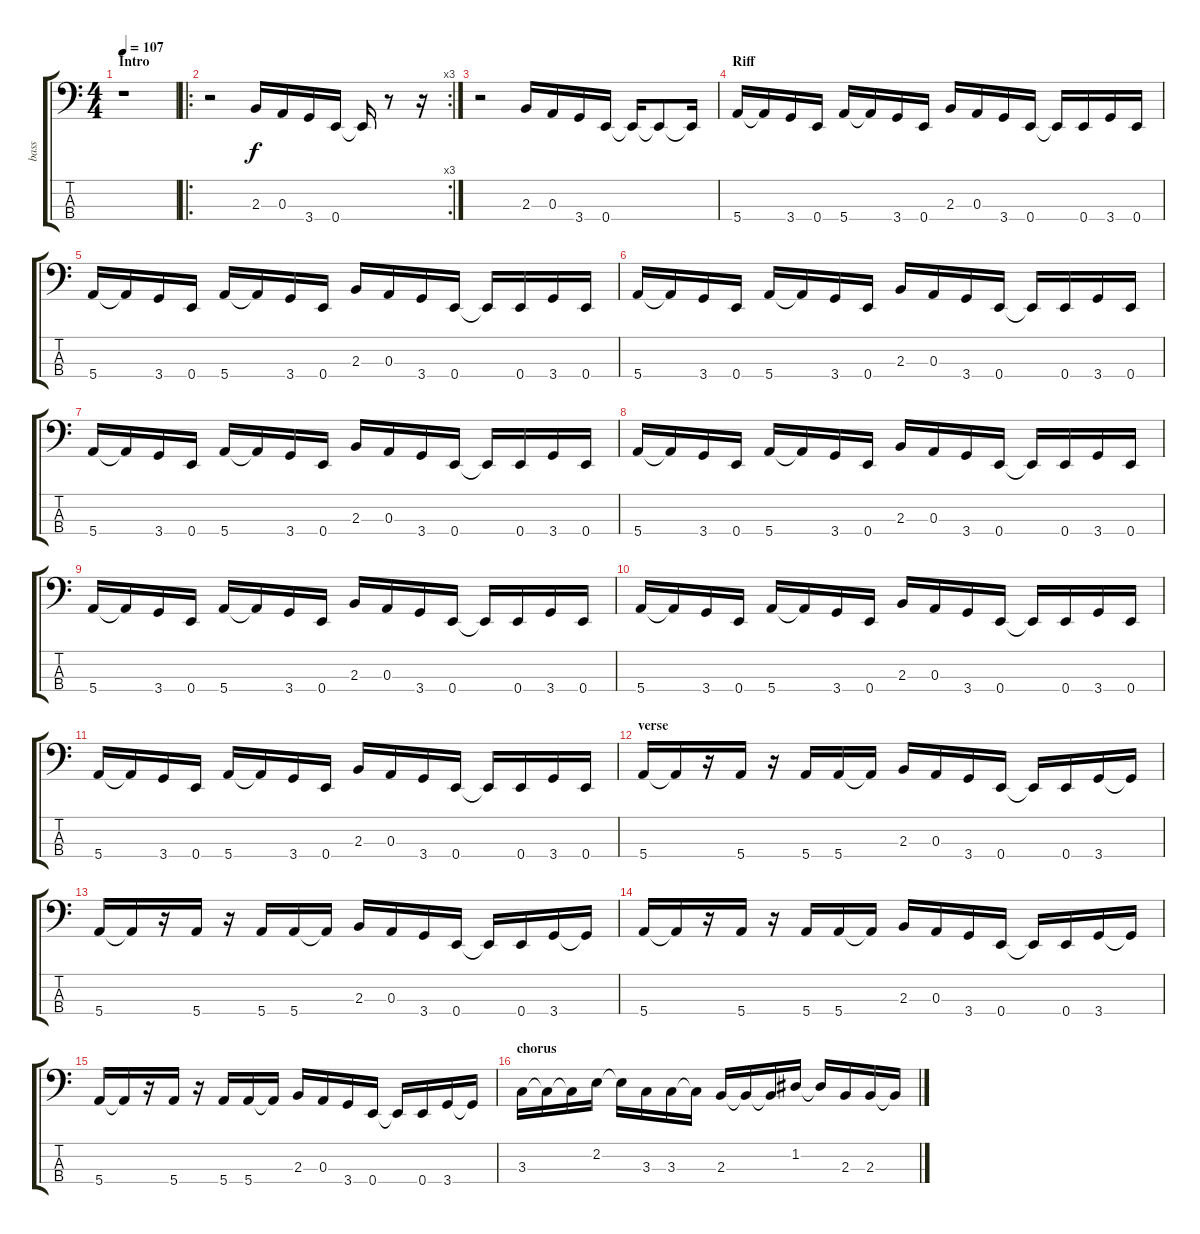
\track ("bass" "bass") {instrument electricbasspick}
\staff {score tabs}
\tuning (G2 D2 A1 E1) {hide}
\ts (4 4)
\section ("" "Intro")
\tempo 107
\clef f4
\ks c
r.1{dy f instrument electricbasspick} |
\ro
\rc 3
r.2 2.3.16 0.3.16 3.4.16 0.4.16 0.4{t}.16 r.8 r.16 |
r.2 2.3.16 0.3.16 3.4.16 0.4.16 0.4{t}.16 0.4{t}.8 0.4{t}.16 |
\section ("" "Riff")
5.4.16 5.4{t}.16 3.4.16 0.4.16 5.4.16 5.4{t}.16 3.4.16 0.4.16 2.3.16 0.3.16 3.4.16 0.4.16 0.4{t}.16 0.4.16 3.4.16 0.4.16 |
5.4.16 5.4{t}.16 3.4.16 0.4.16 5.4.16 5.4{t}.16 3.4.16 0.4.16 2.3.16 0.3.16 3.4.16 0.4.16 0.4{t}.16 0.4.16 3.4.16 0.4.16 |
5.4.16 5.4{t}.16 3.4.16 0.4.16 5.4.16 5.4{t}.16 3.4.16 0.4.16 2.3.16 0.3.16 3.4.16 0.4.16 0.4{t}.16 0.4.16 3.4.16 0.4.16 |
5.4.16 5.4{t}.16 3.4.16 0.4.16 5.4.16 5.4{t}.16 3.4.16 0.4.16 2.3.16 0.3.16 3.4.16 0.4.16 0.4{t}.16 0.4.16 3.4.16 0.4.16 |
5.4.16 5.4{t}.16 3.4.16 0.4.16 5.4.16 5.4{t}.16 3.4.16 0.4.16 2.3.16 0.3.16 3.4.16 0.4.16 0.4{t}.16 0.4.16 3.4.16 0.4.16 |
5.4.16 5.4{t}.16 3.4.16 0.4.16 5.4.16 5.4{t}.16 3.4.16 0.4.16 2.3.16 0.3.16 3.4.16 0.4.16 0.4{t}.16 0.4.16 3.4.16 0.4.16 |
5.4.16 5.4{t}.16 3.4.16 0.4.16 5.4.16 5.4{t}.16 3.4.16 0.4.16 2.3.16 0.3.16 3.4.16 0.4.16 0.4{t}.16 0.4.16 3.4.16 0.4.16 |
5.4.16 5.4{t}.16 3.4.16 0.4.16 5.4.16 5.4{t}.16 3.4.16 0.4.16 2.3.16 0.3.16 3.4.16 0.4.16 0.4{t}.16 0.4.16 3.4.16 0.4.16 |
\section ("" "verse")
5.4.16 5.4{t}.16 r.16 5.4.16 r.16 5.4.16 5.4.16 5.4{t}.16 2.3.16 0.3.16 3.4.16 0.4.16 0.4{t}.16 0.4.16 3.4.16 3.4{t}.16 |
5.4.16 5.4{t}.16 r.16 5.4.16 r.16 5.4.16 5.4.16 5.4{t}.16 2.3.16 0.3.16 3.4.16 0.4.16 0.4{t}.16 0.4.16 3.4.16 3.4{t}.16 |
5.4.16 5.4{t}.16 r.16 5.4.16 r.16 5.4.16 5.4.16 5.4{t}.16 2.3.16 0.3.16 3.4.16 0.4.16 0.4{t}.16 0.4.16 3.4.16 3.4{t}.16 |
5.4.16 5.4{t}.16 r.16 5.4.16 r.16 5.4.16 5.4.16 5.4{t}.16 2.3.16 0.3.16 3.4.16 0.4.16 0.4{t}.16 0.4.16 3.4.16 3.4{t}.16 |
\section ("" "chorus")
3.3.16 3.3{t}.16 3.3{t}.16 2.2.16 2.2{t}.16 3.3.16 3.3.16 3.3{t}.16 2.3.16 2.3{t}.16 2.3{t}.16 1.2.16 1.2{t}.16 2.3.16 2.3.16 2.3{t}.16
